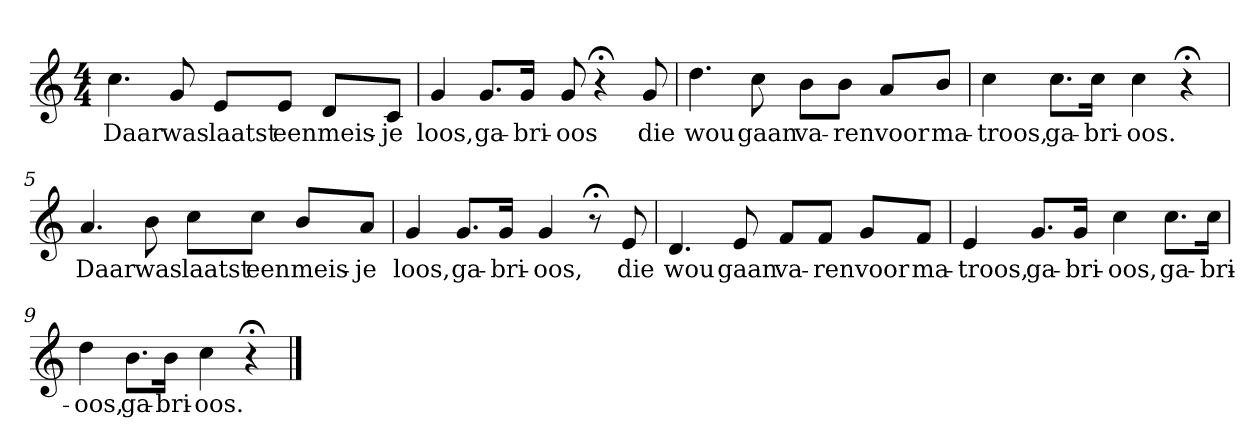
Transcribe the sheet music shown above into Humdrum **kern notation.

**kern	**text
*part1	*part1
*staff1	*staff1
*k[]	*
*C:	*
*M4/4	*
*MM120	*
=1	=1
4.cc	Daar
8g	was
8eL	laatst
8eJ	een
8dL	meis-
8cJ	-je
=2	=2
4g	loos,
8.gL	ga-
16gJk	-bri-
8g	-oos
4r;<	.
8g	die
=3	=3
4.dd	wou
8cc	gaan
8bL	va-
8bJ	-ren
8aL	voor
8bJ	ma-
=4	=4
4cc	-troos,
8.ccL	ga-
16ccJk	-bri-
4cc	-oos.
4r;<	.
=5	=5
4.a	Daar
8b	was
8ccL	laatst
8ccJ	een
8bL	meis-
8aJ	-je
=6	=6
4g	loos,
8.gL	ga-
16gJk	-bri-
4g	-oos,
8r;<	.
8e	die
=7	=7
4.d	wou
8e	gaan
8fL	va-
8fJ	-ren
8gL	voor
8fJ	ma-
=8	=8
4e	-troos,
8.gL	ga-
16gJk	-bri-
4cc	-oos,
8.ccL	ga-
16ccJk	-bri-
=9	=9
4dd	-oos,
8.bL	ga-
16bJk	-bri-
4cc	-oos.
4r;<	.
==	==
*-	*-
